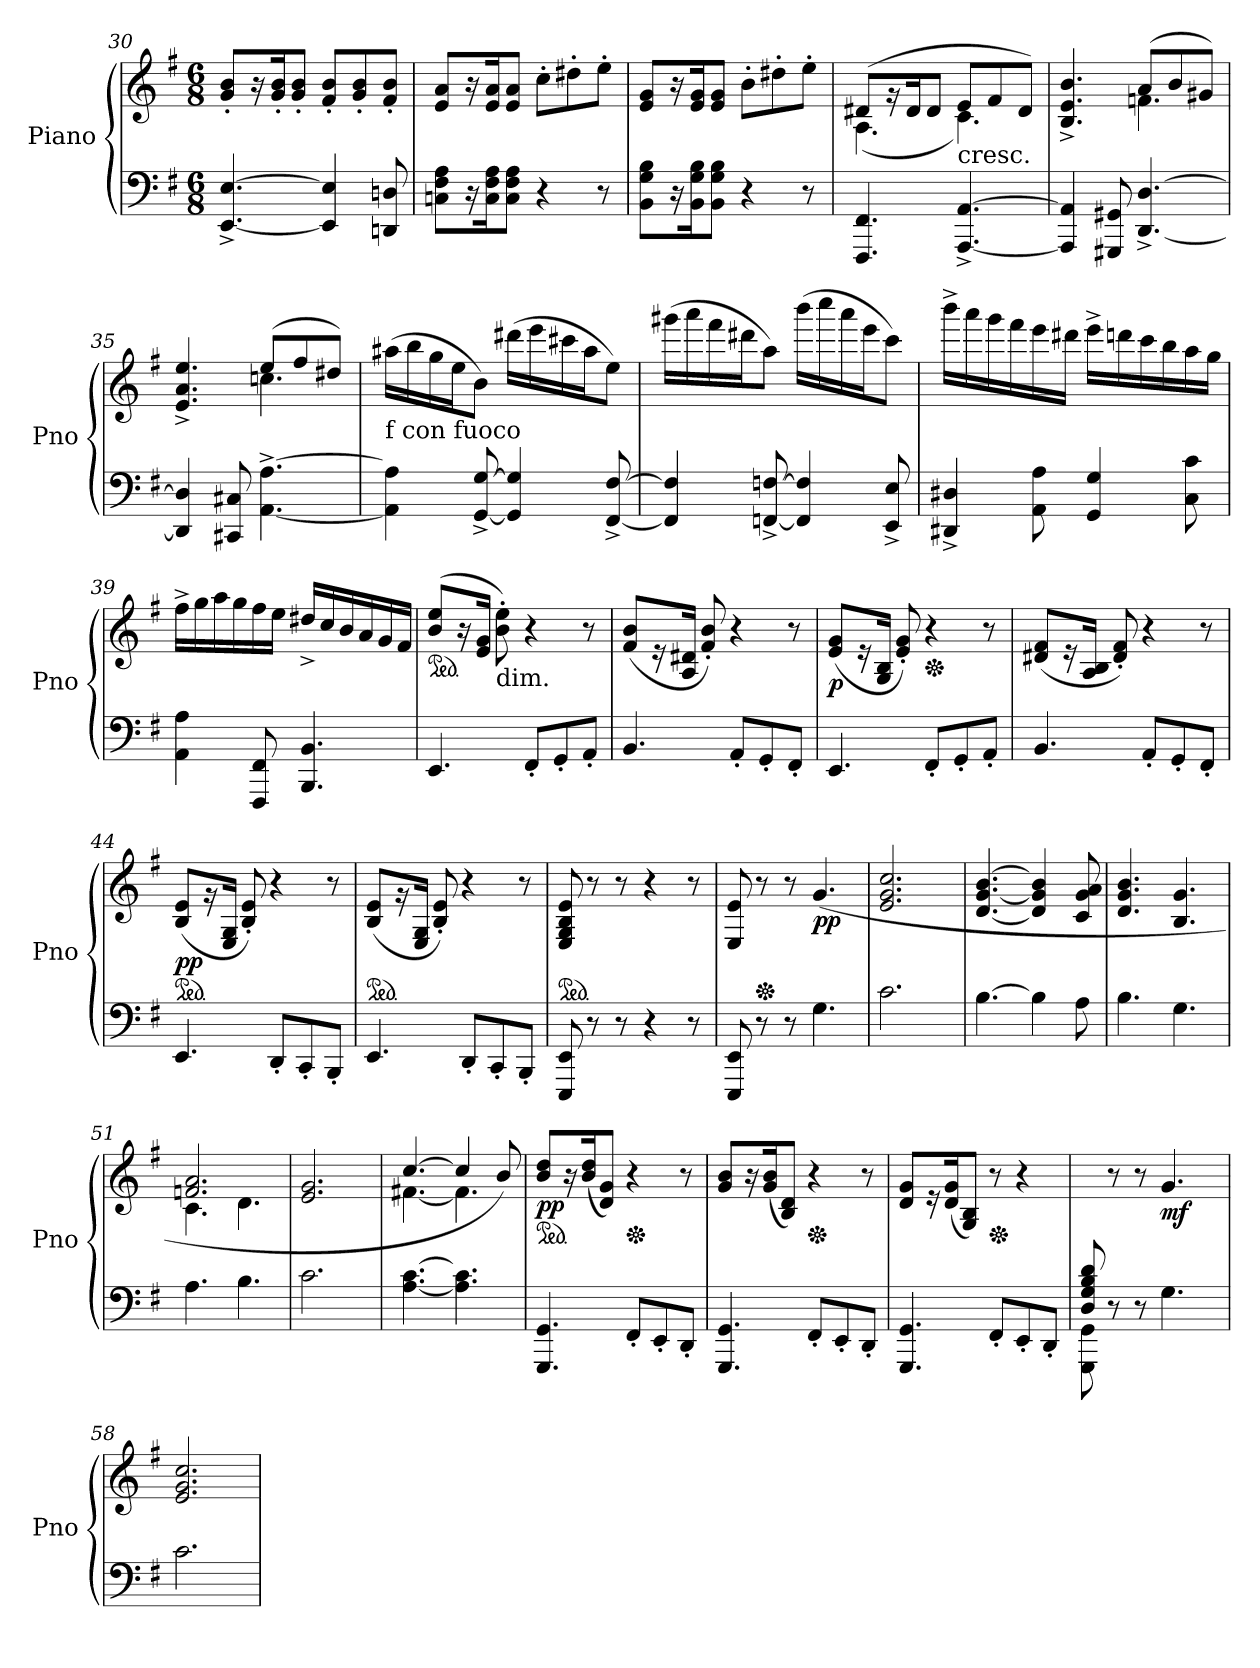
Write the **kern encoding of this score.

**kern	**kern	**dynam
*part1	*part1	*part1
*staff2	*staff1	*staff1/2
*I"Piano	*	*
*I'Pno	*	*
*clefF4	*clefG2	*
*k[f#]	*k[f#]	*
*G:	*G:	*
*M6/8	*M6/8	*
=30	=30	=30
[4.EE/^ [4.E/^	8g/' 8b/'L	.
.	16r	.
.	16g/' 16b/'K	.
.	8g/' 8b/'J	.
4EE/] 4E/]	8f#/' 8b/'L	.
.	8g/' 8b/'	.
8DDn/ 8Dn/	8f#/' 8b/'J	.
!!LO:LB:g=z
=31	=31	=31
8Cn\ 8F#\ 8A\L	8e/ 8a/L	.
16r	16r	.
16C\ 16F#\ 16A\K	16e/ 16a/K	.
8C\ 8F#\ 8A\J	8e/ 8a/J	.
4r	8cc'\L	.
.	8dd#X'\	.
8r	8ee'\J	.
=32	=32	=32
8BB\ 8G\ 8B\L	8e/ 8g/L	.
16r	16r	.
16BB\ 16G\ 16B\K	16e/ 16g/K	.
8BB\ 8G\ 8B\J	8e/ 8g/J	.
4r	8b'\L	.
.	8dd#X'\	.
8r	8ee'\J	.
=33	=33	=33
*	*^	*
4.FFF#/ 4.FF#/	(8d#X/L	(4.A\	.
.	16rg	.	.
.	16d#/K	.	.
.	8d#/J	.	.
!LO:TX:a:t=cresc.	!	!	!
[4.AAA/^ [4.AA/^	8e/L	4.c\)	.
.	8f#/	.	.
.	8d#/J)	.	.
=34	=34	=34	=34
4AAA/] 4AA/]	4.B/^ 4.e/^ 4.b/^	4.ryy	.
8GGG#X/ 8GG#X/	.	.	.
[4.DD/^ [4.D/^	(8a/L	4.fn\	.
.	8b/	.	.
.	8g#X/J)	.	.
=35	=35	=35	=35
4DD/] 4D/]	4.e/^ 4.a/^ 4.ee/^	4.ryy	.
8CC#X/ 8C#X/	.	.	.
[4.AA\^ [4.A\^	(8ee/L	4.ccn\	.
.	8ff#/	.	.
.	8dd#X/J)	.	.
*	*v	*v	*
=36	=36	=36
!	!LO:TX:b:t=f con fuoco	!
4AA\] 4A\]	(16aa#X\LL	.
.	16bb\	.
.	16gg\	.
.	16ee\J	.
[8GG/^ [8G/^	8b\J)	.
4GG/] 4G/]	(16ddd#X\LL	.
.	16eee\	.
.	16ccc#X\	.
.	16aa#\J	.
[8FF#/^ [8F#/^	8ee\J)	.
!!LO:LB:g=z
=37	=37	=37
4FF#/] 4F#/]	(16ggg#X\LL	.
.	16aaa\	.
.	16fff#\	.
.	16ddd#X\J	.
[8FFn/^ [8Fn/^	8aa\J)	.
4FF/] 4F/]	(16bbb\LL	.
.	16cccc\	.
.	16aaa\	.
.	16eee\J	.
8EE/^ 8E/^	8ccc\J)	.
=38	=38	=38
4DD#X/^ 4D#X/^	16bbb^\LL	.
.	16aaa\	.
.	16ggg\	.
.	16fff#\	.
8AA\ 8A\	16eee\	.
.	16ddd#X\JJ	.
4GG/ 4G/	16eee^\LL	.
.	16dddn\	.
.	16ccc\	.
.	16bb\	.
8C\ 8c\	16aa\	.
.	16gg\JJ	.
=39	=39	=39
4AA\ 4A\	16ff#^\LL	.
.	16gg\	.
.	16aa\	.
.	16gg\	.
8FFF#/ 8FF#/	16ff#\	.
.	16ee\JJ	.
4.BBB/ 4.BB/	16dd#X^/LL	.
.	16cc/	.
.	16b/	.
.	16a/	.
.	16g/	.
.	16f#/JJ	.
=40	=40	=40
*	*ped	*
4.EE/	(8b/ 8ee/L	.
.	16r	.
.	16e/ 16g/Jk	.
!	!LO:TX:b:t=dim.	!
.	8b\' 8ee\')	.
8FF#'/L	4r	.
8GG'/	.	.
8AA'/J	8r	.
!!LO:LB:g=z
=41	=41	=41
4.BB/	(8f#/ 8b/L	.
.	16r	.
.	16A/ 16d#X/Jk	.
.	8f#/' 8b/')	.
8AA'/L	4r	.
8GG'/	.	.
8FF#'/J	8r	.
=42	=42	=42
!	!	!LO:DY:b
4.EE/	(8e/ 8g/L	p
.	16r	.
.	16G/ 16B/Jk	.
.	8e/' 8g/')	.
*	*Xped	*
8FF#'/L	4r	.
8GG'/	.	.
8AA'/J	8r	.
=43	=43	=43
4.BB/	(8d#X/ 8f#/L	.
.	16r	.
.	16A/ 16B/Jk	.
.	8d#/' 8f#/')	.
8AA'/L	4r	.
8GG'/	.	.
8FF#'/J	8r	.
=44	=44	=44
*	*ped	*
!	!	!LO:DY:b
4.EE/	(8B/ 8e/L	pp
.	16rg	.
.	16E/ 16G/Jk	.
.	8B/' 8e/')	.
8DD'/L	4r	.
8CC'/	.	.
8BBB'/J	8r	.
=45	=45	=45
*	*ped	*
4.EE/	(8B/ 8e/L	.
.	16rg	.
.	16E/ 16G/Jk	.
.	8B/' 8e/')	.
8DD'/L	4r	.
8CC'/	.	.
8BBB'/J	8r	.
=46	=46	=46
*	*ped	*
8EEE/ 8EE/	8E/ 8G/ 8B/ 8e/	.
8r	8r	.
8r	8r	.
4r	4r	.
8r	8r	.
!!LO:LB:g=z
=47	=47	=47
8EEE/ 8EE/	8E/ 8e/	.
*	*Xped	*
8r	8r	.
8r	8r	.
!	!	!LO:DY:b
4.G\	(4.g/	pp
=48	=48	=48
2.c\	2.e/ 2.g/ 2.cc/	.
=49	=49	=49
[4.B\	[4.d/ [4.g/ [4.b/	.
4B\]	4d/] 4g/] 4b/]	.
8A\	8c/ 8g/ 8a/	.
=50	=50	=50
4.B\	4.d/ 4.g/ 4.b/	.
4.G\	4.B/ 4.g/	.
=51	=51	=51
*	*^	*
4.A\	2.fn/ 2.a/	4.c\	.
4.B\	.	4.d\	.
*	*v	*v	*
=52	=52	=52
2.c\	2.e/ 2.g/	.
=53	=53	=53
*	*^	*
[4.A\ [4.c\	[4.cc/	[4.f#X\	.
4.A\] 4.c\]	4cc/]	4.f#\]	.
.	8b/)	.	.
*	*v	*v	*
=54	=54	=54
*	*ped	*
!	!	!LO:DY:b
4.GGG/ 4.GG/	8b/ 8dd/L	pp
.	16r	.
.	(16b/ 16dd/K	.
.	8d/ 8g/J)	.
*	*Xped	*
8FF#'/L	4r	.
8EE'/	.	.
8DD'/J	8r	.
!!LO:PB:g=z
=55	=55	=55
4.GGG/ 4.GG/	8g/ 8b/L	.
.	16r	.
.	(16g/ 16b/K	.
.	8B/ 8d/J)	.
*	*Xped	*
8FF#'/L	4r	.
8EE'/	.	.
8DD'/J	8r	.
=56	=56	=56
4.GGG/ 4.GG/	8d/ 8g/L	.
.	16r	.
.	(16d/ 16g/K	.
.	8G/ 8B/J)	.
*	*Xped	*
8FF#'/L	8r	.
8EE'/	4r	.
8DD'/J	.	.
=57	=57	=57
*^	*	*
8D/ 8G/ 8B/ 8d/	8GGG\ 8GG\	8ryy	.
2ryy	8r	8r	.
.	8r	8r	.
!	!	!	!LO:DY:b
.	4.G\	4.g/	mf
8ryy	.	.	.
*v	*v	*	*
=58	=58	=58
2.c\	2.e/ 2.g/ 2.cc/	.
=	=	=
*-	*-	*-
